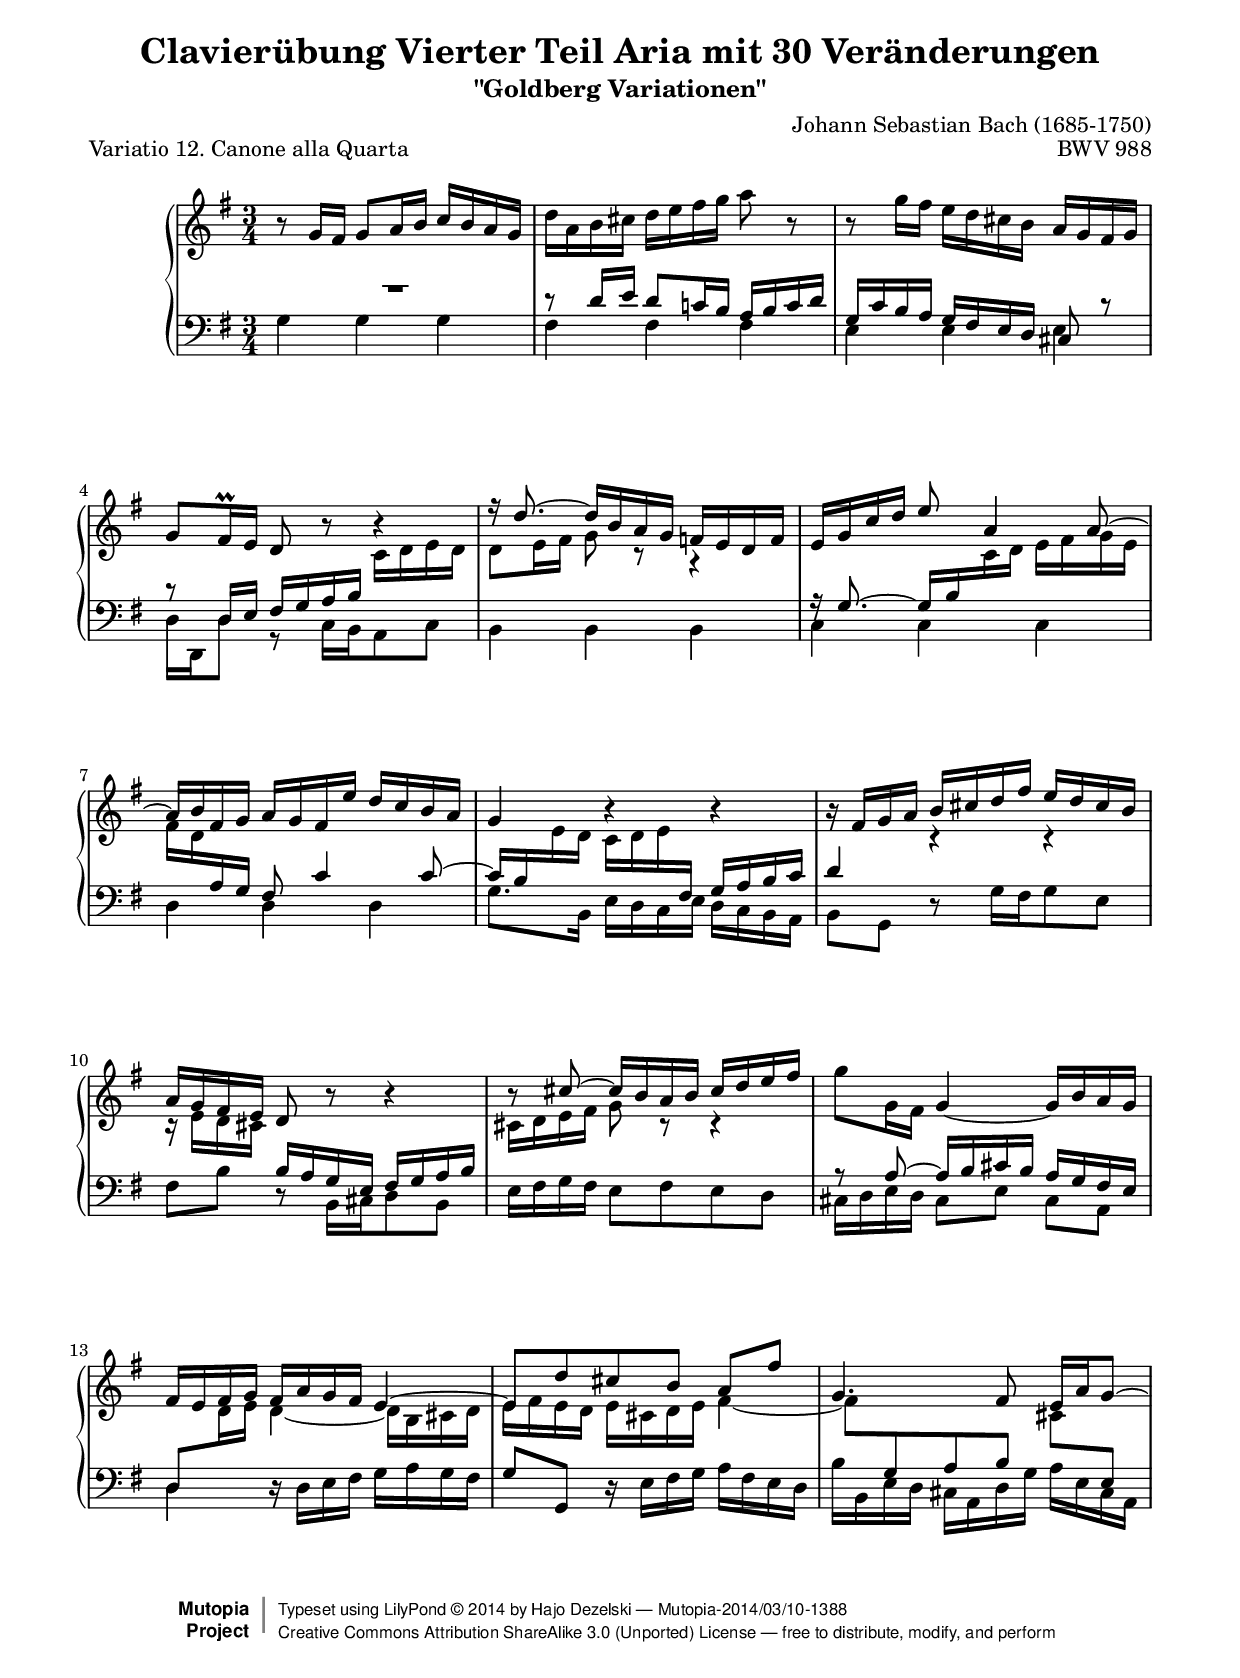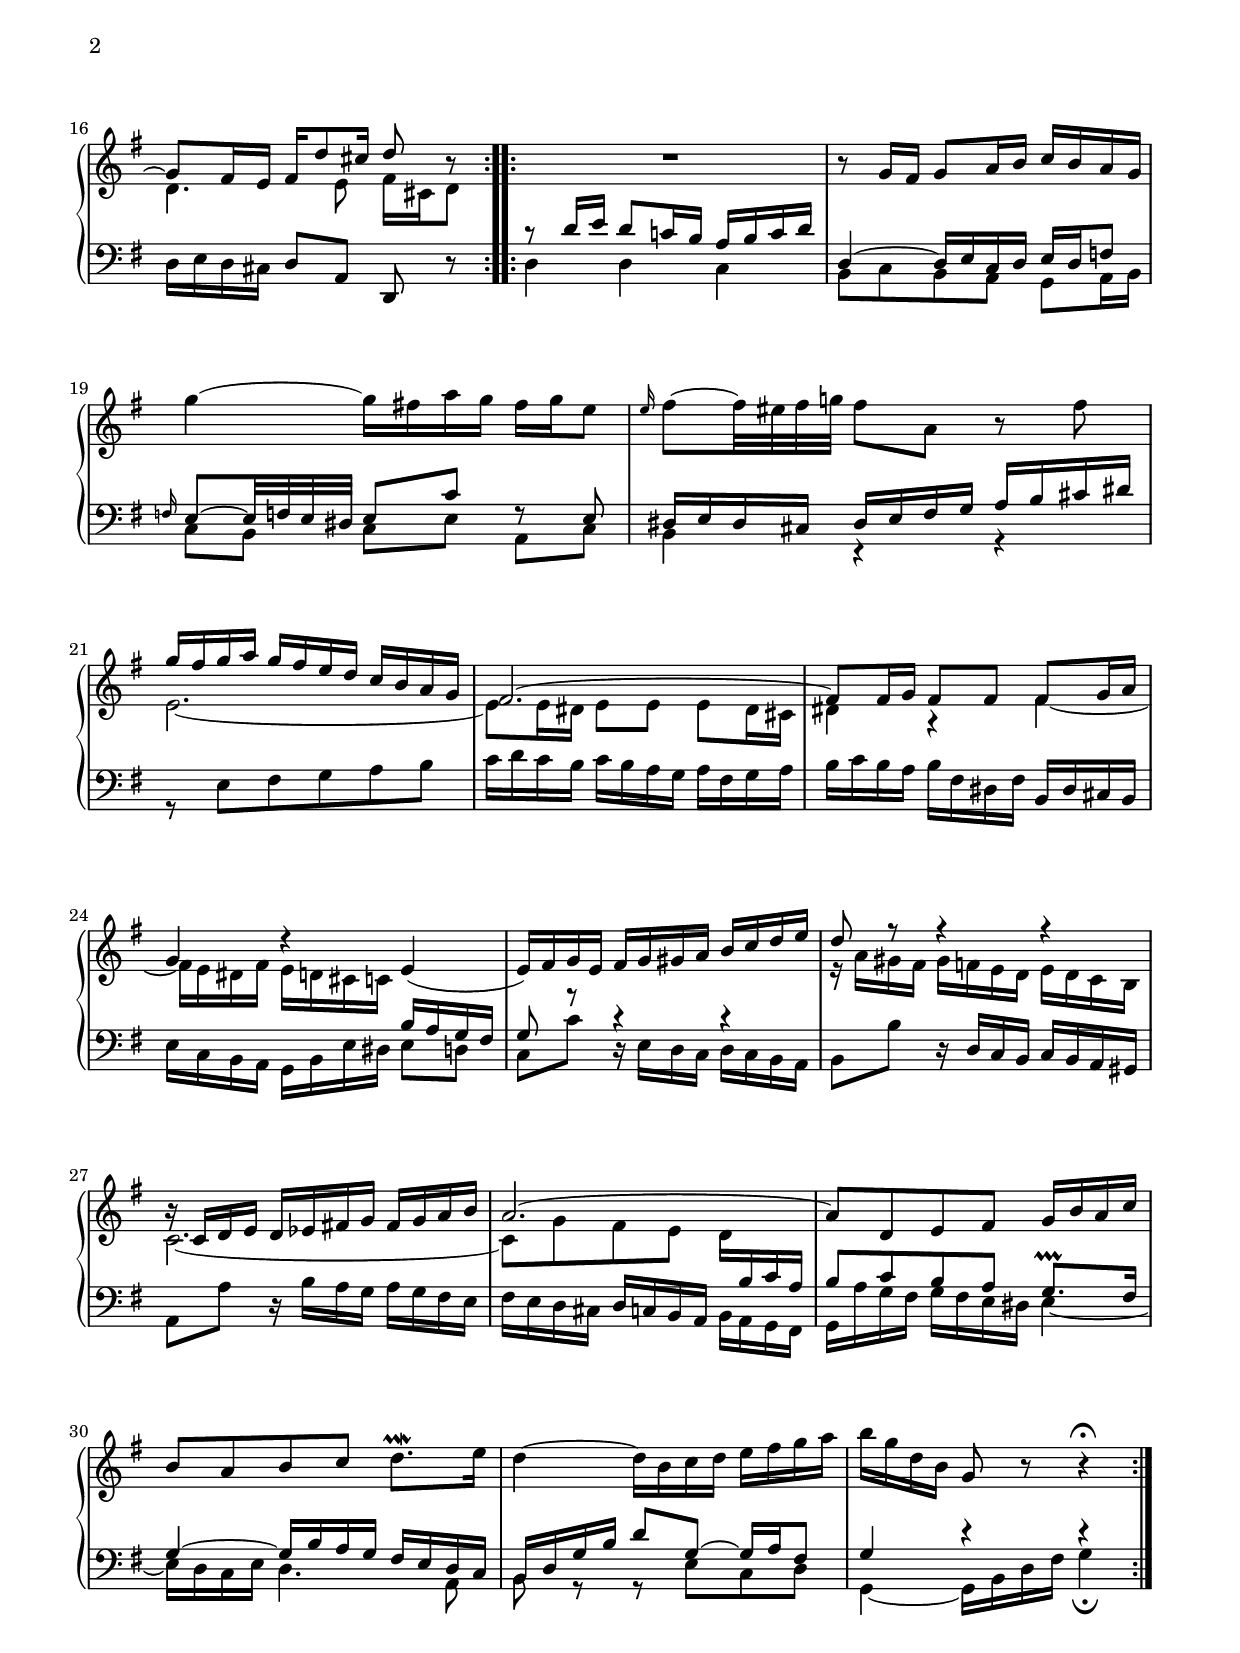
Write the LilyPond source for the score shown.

\version "2.18.0"

\paper {
    top-margin = 8\mm
    top-markup-spacing.basic-distance = #6
    markup-system-spacing.basic-distance = #5
    top-system-spacing.basic-distance = #12
    last-bottom-spacing.basic-distance = #12
    line-width = 18.0\cm
    ragged-bottom = ##f
    ragged-last-bottom = ##f
}

%#(set-default-paper-size "letter")

#(set-global-staff-size 19)

\header {
        title = "Clavierübung Vierter Teil Aria mit 30 Veränderungen"
        subtitle = "\"Goldberg Variationen\""
        piece = "Variatio 12. Canone alla Quarta"
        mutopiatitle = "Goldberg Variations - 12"
        composer = "Johann Sebastian Bach (1685-1750)"
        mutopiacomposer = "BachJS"
        opus = "BWV 988"
        date = "1741"
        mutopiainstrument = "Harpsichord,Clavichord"
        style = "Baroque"
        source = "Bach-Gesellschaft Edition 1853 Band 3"
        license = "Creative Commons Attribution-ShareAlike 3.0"
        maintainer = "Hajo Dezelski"
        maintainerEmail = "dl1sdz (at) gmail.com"
	
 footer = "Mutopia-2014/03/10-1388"
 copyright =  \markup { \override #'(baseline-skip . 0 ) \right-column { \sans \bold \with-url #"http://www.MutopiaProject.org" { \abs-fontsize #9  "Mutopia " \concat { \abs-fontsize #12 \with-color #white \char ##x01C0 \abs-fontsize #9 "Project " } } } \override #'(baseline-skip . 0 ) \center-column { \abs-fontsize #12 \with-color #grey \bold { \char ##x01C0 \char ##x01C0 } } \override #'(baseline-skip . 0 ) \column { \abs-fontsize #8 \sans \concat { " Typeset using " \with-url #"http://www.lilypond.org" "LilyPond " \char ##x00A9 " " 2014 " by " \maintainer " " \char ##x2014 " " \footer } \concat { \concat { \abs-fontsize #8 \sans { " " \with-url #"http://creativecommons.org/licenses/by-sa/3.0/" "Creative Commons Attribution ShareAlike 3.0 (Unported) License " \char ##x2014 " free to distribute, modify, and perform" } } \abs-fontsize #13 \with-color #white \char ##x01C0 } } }
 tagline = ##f
}

%-------------------definitions
padFerm = \override Voice.Script.padding = #1
adjBeamOne = \once \override Beam.positions = #'( 4.0 . 2.3 )
adjBeamTwo = \once \override Beam.positions = #'( 2.3 . 3.4 )
adjBeamTre = \once \override Beam.positions = #'( -2.4 . -1.4 )
adjBeamQtr = \once \override Beam.positions = #'( 2.8 . 2.3 )
adjBeamCin = \once \override Beam.positions = #'( -2.0 . -3.5 )
adjBeamSix = \once \override Beam.positions = #'( 4.8 . 5.5 )
adjBeamSev = \once \override Beam.positions = #'( -4.8 . -5.8 )
adjBeamOct = \once \override Beam.positions = #'( 5.6 . 5.3 )
adjBeamNov = \once \override Beam.positions = #'( -5.9 . -6.1 )
adjBeamTen = \once \override Beam.positions = #'( -4.9 . -5.1 )

adjTieOne = \shape #'((0 . -0.2) (0 . -0.3) (0 . -0.3) (0 . -0.2)) Tie
adjTieTwo = \shape #'((0 . 0.2) (0 . 0.3) (0 . 0.3) (0 . 0.2)) Tie
adjTieTre = \shape #'((0 . 0.2) (0.7 . 0.7) (-0.7 . 0.7) (0 . 0.2)) Tie
adjTieQtr = \shape #'((0 . -0.2) (0.7 . -0.7) (-0.7 . -0.7) (0 . -0.2)) Tie
adjTieCin = \shape #'((0 . 0.0) (0.7 . 0.5) (-0.7 . 0.5) (0 . 0.0)) Tie

liftRest = \override MultiMeasureRest.staff-position = #8

hidePP = \tweak #'stencil ##f\pp
hideMF = \tweak #'stencil ##f\mf

staffUp = \change Staff = "upper"
staffDown = \change Staff = "lower"

soprano =   \relative g' {
    \repeat volta 2 { %begin repeated section
        r8-\hideMF g16 [ fis ] \adjBeamTwo g8 [ a16 b ] \adjBeamOne c16 [ b a g ] | % 1
        d'16 [ a-\hidePP b cis ] \adjBeamTre d [ e fis g ] a8 r8 | % 2
        r8 g16 [ fis ] \adjBeamCin e16 [ d cis b ] \adjBeamQtr a16 [ g fis g ] | % 3
        g8[-\hideMF fis16 \prall e ] d8 r8 b'4\rest | % 4
        f'16\rest \stemUp d8.^~ d16  [ b-\hidePP a g ] f16 [ e d f ] | % 5
        e16 [ g16 c16 d16 ] e8 a,4-\hideMF a8^~ | % 6
        a16 [ b fis g ] a [ g fis e' ] d [ c b a ] | % 7
        g4 r4 r4 | % 8
        r16-\hidePP fis16 [ g a ] b [ cis d fis ] e [ d cis b ] | % 9
        a16 [ g fis e ] d8 r8 r4 | % 10
        r8 cis'8^~ cis16 [ b-\hideMF a b ] cis [ d e fis ] | % 11
        g8_[ g,16 fis ] \adjTieOne g4 ~ g16 [ b-\hidePP a g ] | % 12
        fis16 [ e fis g ] fis [ a g fis ] e4^~ | % 13
        e8 [ d'-\hideMF cis b ] a [ fis' ] | % 14
        g,4. fis8 e16 [ a g8^~ ] | % 15
        g8 [ fis16 e ] fis [ d'8 cis16 ] d8 r8 | % 16	
    } %end of repeated section
  
    \repeat volta 2 { %begin repeated section
        R1*3/4 | % 17
        \stemNeutral \staffUp r8 g,16 [ fis ] g8 [ a16-\hidePP b ] c [ b a g ] | % 18
        \adjTieTre g'4~-\hideMF g16 [ fis! a g ] fis [ g e8 ] | % 19
        \grace e16 \adjTieTwo fis8 ~ [ fis32 eis32 fis g! ] fis8 [ a, ] r8 fis'8 | % 20
        g16^[-\hidePP fis g a ] g^[ fis e d ] c [ b a g ] | % 21
        \adjTieCin fis2.^~-\hideMF | % 22
        fis8 [ fis16 g16 ] fis8 [ fis8 ] \adjTieOne fis8 [ g16 a16 ] | % 23
        g4 d'4 \rest e,4 ( | % 24
        e16 ) [ fis16-\hidePP g16 e16 ] fis16 [ g16 gis16 a16 ] b16^[ c16 d16 e16] | % 25
        \stemUp d8 f8\rest f4\rest f4\rest | % 26
        b,16 \rest c,16 [ d16 e16 ] d16 [ es16 fis!16 g16 ] fis16 [ g16 a16  b16 ] | % 27
        \adjTieCin a2.^~ | % 28
        a8 [ d,  e  fis ] g16 [ b a c ] | % 29
        b8 [ a b c ] \stemNeutral d8. ^\prallmordent [ e16 ] | % 30
        \adjTieTwo d4 ~ d16 [ b c d ] e [ fis g a ] | % 31
        b16 [ g d b ] g8 r8 \padFerm r4^\fermata  | % 32
    } %end repeated section
}


%%
%% Bass Clef
%% 

bassOne =   \relative fis' {
    \repeat volta 2 { %begin repeated section
    \stemUp
        \liftRest R1*3/4 | % 1
        r8 d16 [ e ] d8 [ c!16 b ] a [ b c d ] | % 2
        g,16 [ c b a ] g [ fis e d ] cis8 r8 | % 3
        r8 d16 [ e ] fis [ g a b ] \staffUp \stemDown c [ d e d ] | % 4
        d8 [ e16 fis ] g8 c,8\rest a4\rest | % 5
        \staffDown \stemUp a16\rest  g8. ~ \adjBeamSix g16 [ b \stemDown \staffUp c d ] e [ fis g e ] | % 6
        \adjBeamSev fis16 [ d \stemUp \staffDown a g ] fis8 c'4  c8 ~ | % 7
        \adjBeamOct c16 [ b \stemDown \staffUp e d ] \adjBeamNov c [ d e \stemUp \staffDown fis, ] g [ a b c ] | % 8
        d4 \stemDown \staffUp c4\rest c4\rest | % 9
        c16\rest e16 [ d cis ] \stemUp \staffDown b [ a g e ] fis [ g a b ] | % 10
        \stemDown \staffUp cis16 [ d e fis ] g8 c,8\rest c4\rest | % 11
        \stemUp \staffDown a8\rest a8 ~ a16 [ b cis b ] a [ g fis e ] | % 12
        d8 [ \stemDown \staffUp d'16 e ] \adjTieOne d4_~ d16 [ b cis d ] | % 13
        e16 [ fis e d ] e [ cis d e ] \adjTieOne fis4_~ | % 14
        fis8 [ \stemUp \staffDown g, a b ] \stemDown \staffUp cis [ \stemUp \staffDown e, ] | % 15
        \stemDown \staffUp d'4. e8 fis16 [ cis d8 ] % 16
	
    } %end of repeated section
  
    \repeat volta 2 { %begin repeated section
        \stemUp \staffDown
    	r8 d16 [ e ] d8 [ c!16 b ] a [ b c d ] | % 17
        \adjTieTwo d,4 ~ d16 [ e c d ] e [ d f8 ] | % 18
        \grace f16 e8 ~ [ e32 f! e dis ] e8 [ c' ] f,8\rest e8 | % 19
        dis16 [ e dis cis ] dis [ e fis g ] a [ b cis dis ] | % 20
        \stemDown \staffUp \adjTieQtr e2._~ | % 21
	e8 [ e16 dis ] e8 [ e ] e [ dis16 cis ] | % 22
	dis4 a4\rest \adjTieOne fis'4_~ | % 23 
	fis16 [ e dis fis ] e [ d  cis c ] \stemUp \staffDown b [ a  g fis ] % 24
        g8 r8 c4\rest c4\rest | % 25
	\stemDown \staffUp e16\rest a16 [ gis fis ] gis [ f e d ] e [ d c b ] | % 26
        \adjTieQtr c2._~  | % 27
        c8 [ g' fis e ] \adjBeamTen d16 [ \stemUp \staffDown b c a ] | % 28
        b8 [ c b a ] g8. ^\prallprall [ fis16 ] | % 29
        \adjTieTwo g4 ~ g16 [ b a g ] fis [ e d c ] | % 30
        b16 [ d g b ] d8 [ \adjTieTwo g, ~ ] g16 [ a fis8 ] | % 31
        g4 d'4\rest d4\rest | % 32
    } %end repeated section
}

bassTwo =   \relative g {
    \repeat volta 2 { %begin repeated section
    \stemDown
        g4-\hideMF g g | % 1
        fis fis fis | % 2
        e e e | % 3
        d16 [ d, d'8 ] r8 c16 [ b a8 c ] | % 4
        b4 b b | % 5
        c c c | % 6
        d d d | % 7
        g8. [ b,16 ] e [ d c e ] d [ c b a ] | % 8
        b8 [ g ] d'8\rest g16 [ fis g8 e ] | % 9
        fis8 [ b ] d,8\rest b16 [ cis d8 b ]  | % 10
        e16 [ fis g fis ] e8 [ fis  e  d ] | % 11
        cis16 [ d e d ] cis8 [ e ] cis [ a ] | % 12
        d4 d16\rest d16 [ e fis ] g [ a g fis ] | % 13
        g8^[ g, ] d'16\rest e16 [ fis g ] a [ fis e d ] | % 14
        b'16 [ b, e d ] cis [ a d g ] a [ e cis a] | % 15
        d16 [ e d cis ] \stemUp d8 [ a ] d, d'8\rest | % 16
	
    } %end of repeated section
  
    \repeat volta 2 { %begin repeated section
        \stemDown d4 d c | % 17
        b8 [ c b a ] g [ a16 b16 ] | % 18
        c8 [ b ] c [ e ] a, [ c ] | % 19
        b4 r4 r4 | % 20
        r8 e8 [ fis g a b ]  | % 21
		c16 [ d c b ] c [ b a g ] a [ fis g a ] | % 22
        b16 [ c b a ] b [ fis dis fis ] b,16^[ dis cis  b ] | % 23
		e16 [ c b a ] g [ b e dis ] e8 [ d ] | % 24
		c8 [ c' ] d,16\rest e16 [ d c ] d [ c b a ] | % 25
		b8 [ b' ] d,16\rest d16^[ c b ] c^[ b a gis ] | % 26
        a8 [ a' ] d,16\rest b'16 [ a g ] a [ g fis e ] | % 27
        fis16 [ e d cis ] d^[ c b a ] b [ a g fis ] % 28
		g16 [ a' g fis ] g [ fis e dis ] e4 ~ | % 29
        e16 [ d c e ] d4. a8 | % 30
        b8 r8 r8 e8 [ c d ] | % 31
        \adjTieOne g,4 ~ g16 [ b d fis ] \padFerm g4_\fermata | % 32
    } %end repeated section
}


bass = << \bassOne \\ \bassTwo>>


%% Merge score - Piano staff in key of G Major, 12/8 time.

\score {
    \context PianoStaff <<
        \set PianoStaff.midiInstrument = "harpsichord"
        \context Staff = "upper" { \clef "treble" \key g \major \time 3/4 \soprano  }
        \context Staff = "lower"  { \clef "bass" \key g \major \time 3/4 \bass }
    >>
    \layout{  }
    \midi { \tempo 4 = 94 }

}
